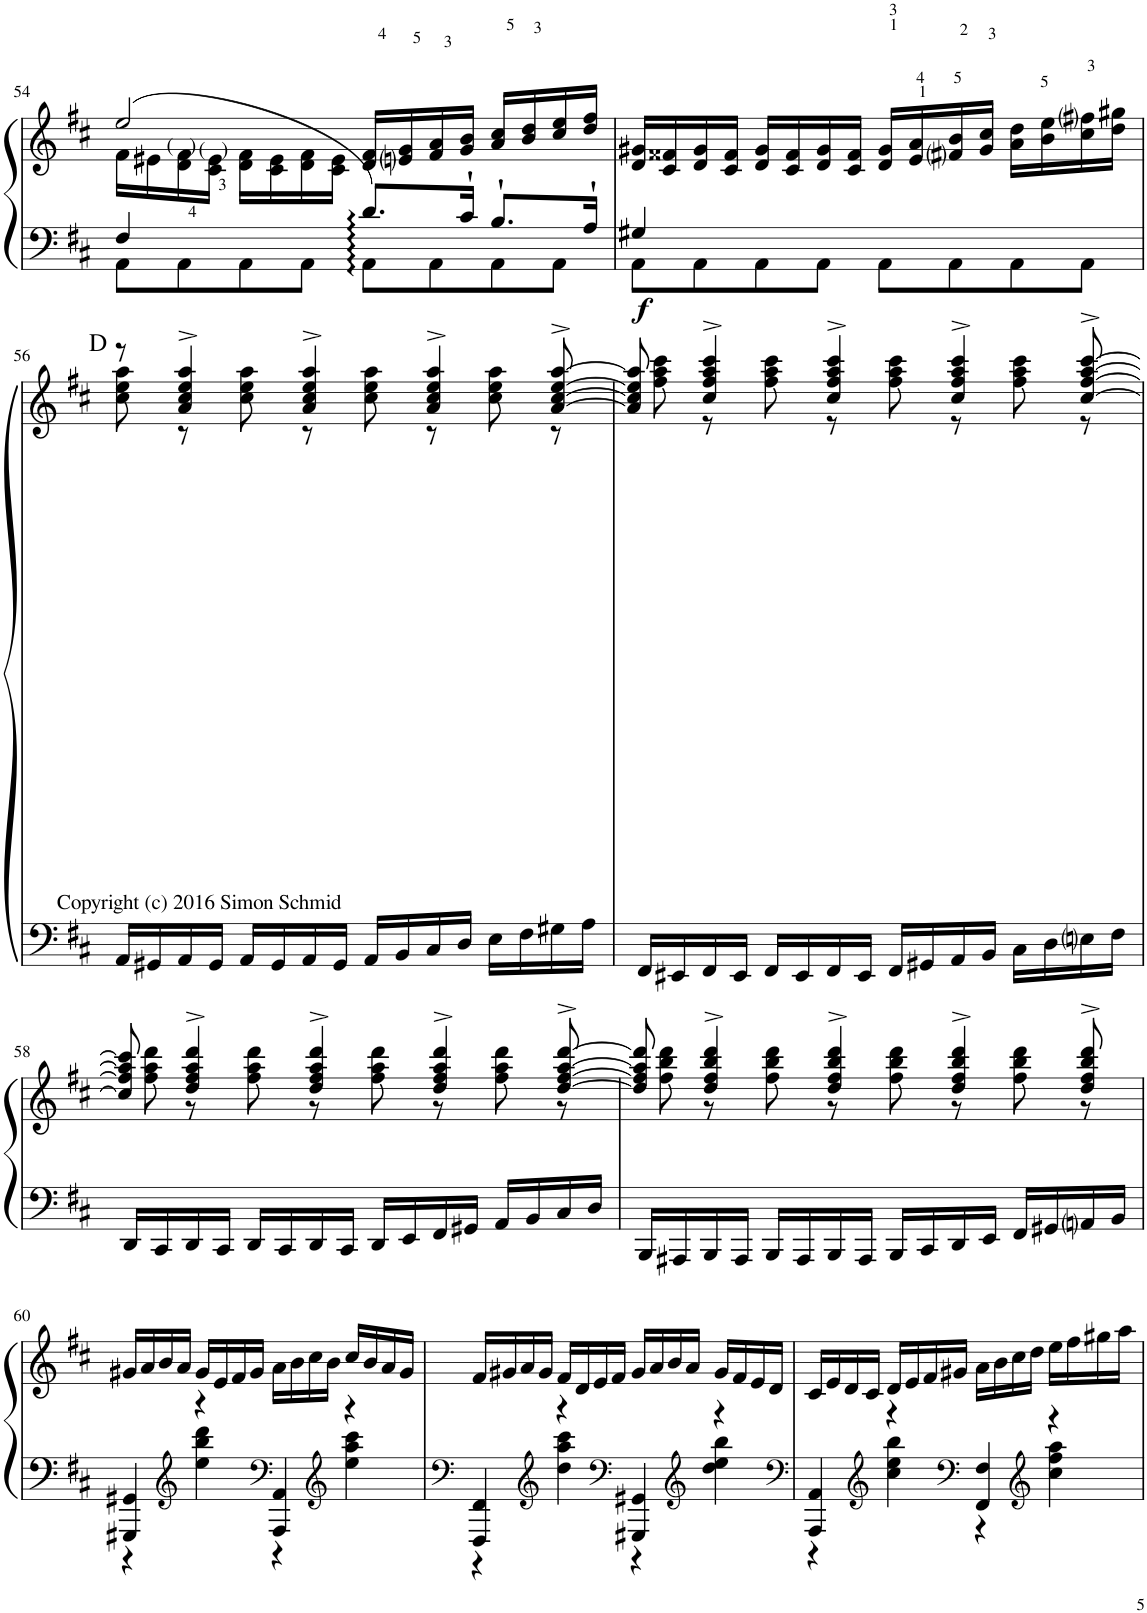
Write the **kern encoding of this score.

**kern	**kern	**dynam
*part1	*part1	*part1
*staff2	*staff1	*staff1/2
*I"Klavier	*	*
!!LO:PB:g=z
*clefF4	*clefG2	*
*k[f#c#]	*k[f#c#]	*
*M4/4	*M4/4	*
*met(c)	*met(c)	*
=54	=54	=54
*^	*^	*
4F#/	8AA\L	(2ee/	16f#\LL	.
.	.	.	16e#X\	.
!	!	!	!LO:TX:a:t=(   )	!
.	8AA\	.	16d\ 16f#\	.
!	!	!	!LO:TX:a:t=(   )	!
.	.	.	16c#\ 16e#\JJ	.
4ryy	8AA\	.	16d\ 16f#\LL	.
.	.	.	16c#\ 16e#\	.
.	8AA\J	.	16d\ 16f#\	.
.	.	.	16c#\ 16e#\JJ	.
8.d/L)	8AA\L	2ryy	16d/ 16f#/LL	.
.	.	.	16eni/ 16g/	.
.	8AA\	.	16f#/ 16a/	.
16c#`/Jk	.	.	16g/ 16b/JJ	.
8.B`/L	8AA\	.	16a/ 16cc#/LL	.
.	.	.	16b/ 16dd/	.
.	8AA\J	.	16cc#/ 16ee/	.
16A`/Jk	.	.	16dd/ 16ff#/JJ	.
=55	=55	=55	=55	=55
!	!	!	!	!LO:DY:b=2
*	*	*v	*v	*
4G#X/	8AA\L	16d/ 16g#X/LL	f
.	.	16c#/ 16f##X/	.
.	8AA\	16d/ 16g#/	.
.	.	16c#/ 16f##/JJ	.
4ryy	8AA\	16d/ 16g#/LL	.
.	.	16c#/ 16f##/	.
.	8AA\J	16d/ 16g#/	.
.	.	16c#/ 16f##/JJ	.
2ryy	8AA\L	16d/ 16g#/LL	.
.	.	16e/ 16a/	.
.	8AA\	16f#i/ 16b/	.
.	.	16g#/ 16cc#/JJ	.
.	8AA\	16a\ 16dd\LL	.
.	.	16b\ 16ee\	.
.	8AA\J	16cc#\ 16ff#i\	.
.	.	16dd\ 16gg#X\JJ	.
*v	*v	*	*
!!LO:LB:g=z
=56	=56	=56
*	*^	*
!	!LO:TX:a:t=D	!	!
16AA/LL	8r	8cc#\ 8ee\ 8aa\	.
16GG#X/	.	.	.
16AA/	4a/^ 4cc#/^ 4ee/^ 4aa/^	8r	.
16GG#/JJ	.	.	.
16AA/LL	.	8cc#\ 8ee\ 8aa\	.
16GG#/	.	.	.
16AA/	4a/^ 4cc#/^ 4ee/^ 4aa/^	8r	.
16GG#/JJ	.	.	.
16AA/LL	.	8cc#\ 8ee\ 8aa\	.
16BB/	.	.	.
16C#/	4a/^ 4cc#/^ 4ee/^ 4aa/^	8r	.
16D/JJ	.	.	.
16E\LL	.	8cc#\ 8ee\ 8aa\	.
16F#\	.	.	.
16G#X\	[8a/^ [8cc#/^ [8ee/^ [8aa/^	8r	.
16A\JJ	.	.	.
=57	=57	=57	=57
!	!LO:TX:b:t=Copyright (c) 2016 Simon Schmid	!	!
16FF#/LL	8a/] 8cc#/] 8ee/] 8aa/]	8ff#\ 8aa\ 8ccc#\	.
16EE#X/	.	.	.
16FF#/	4cc#/^ 4ff#/^ 4aa/^ 4ccc#/^	8r	.
16EE#/JJ	.	.	.
16FF#/LL	.	8ff#\ 8aa\ 8ccc#\	.
16EE#/	.	.	.
16FF#/	4cc#/^ 4ff#/^ 4aa/^ 4ccc#/^	8r	.
16EE#/JJ	.	.	.
16FF#/LL	.	8ff#\ 8aa\ 8ccc#\	.
16GG#X/	.	.	.
16AA/	4cc#/^ 4ff#/^ 4aa/^ 4ccc#/^	8r	.
16BB/JJ	.	.	.
16C#\LL	.	8ff#\ 8aa\ 8ccc#\	.
16D\	.	.	.
16Eni\	[8cc#/^ [8ff#/^ [8aa/^ [8ccc#/^	8r	.
16F#\JJ	.	.	.
!!LO:LB:g=z	!!
=58	=58	=58	=58
16DD/LL	8cc#/] 8ff#/] 8aa/] 8ccc#/]	8ff#\ 8aa\ 8ddd\	.
16CC#/	.	.	.
16DD/	4dd/^ 4ff#/^ 4aa/^ 4ddd/^	8r	.
16CC#/JJ	.	.	.
16DD/LL	.	8ff#\ 8aa\ 8ddd\	.
16CC#/	.	.	.
16DD/	4dd/^ 4ff#/^ 4aa/^ 4ddd/^	8r	.
16CC#/JJ	.	.	.
16DD/LL	.	8ff#\ 8aa\ 8ddd\	.
16EE/	.	.	.
16FF#/	4dd/^ 4ff#/^ 4aa/^ 4ddd/^	8r	.
16GG#X/JJ	.	.	.
16AA/LL	.	8ff#\ 8aa\ 8ddd\	.
16BB/	.	.	.
16C#/	[8dd/^ [8ff#/^ [8aa/^ [8ddd/^	8r	.
16D/JJ	.	.	.
=59	=59	=59	=59
16BBB/LL	8dd/] 8ff#/] 8aa/] 8ddd/]	8ff#\ 8bb\ 8ddd\	.
16AAA#X/	.	.	.
16BBB/	4dd/^ 4ff#/^ 4bb/^ 4ddd/^	8r	.
16AAA#/JJ	.	.	.
16BBB/LL	.	8ff#\ 8bb\ 8ddd\	.
16AAA#/	.	.	.
16BBB/	4dd/^ 4ff#/^ 4bb/^ 4ddd/^	8r	.
16AAA#/JJ	.	.	.
16BBB/LL	.	8ff#\ 8bb\ 8ddd\	.
16CC#/	.	.	.
16DD/	4dd/^ 4ff#/^ 4bb/^ 4ddd/^	8r	.
16EE/JJ	.	.	.
16FF#/LL	.	8ff#\ 8bb\ 8ddd\	.
16GG#X/	.	.	.
16AAni/	8dd/^ 8ff#/^ 8bb/^ 8ddd/^	8r	.
16BB/JJ	.	.	.
*	*v	*v	*
!!LO:LB:g=z
=60	=60	=60
*^	*	*
4GGG#X/ 4GG#X/	4r	16g#X/LL	.
.	.	16a/	.
.	.	16b/	.
.	.	16a/JJ	.
*clefG2	*	*	*
4r	4ee\ 4bb\ 4ddd\	16g#/LL	.
.	.	16e/	.
.	.	16f#/	.
.	.	16g#/JJ	.
*clefF4	*	*	*
4AAA/ 4AA/	4r	16a\LL	.
.	.	16b\	.
.	.	16cc#\	.
.	.	16b\JJ	.
*clefG2	*	*	*
4r	4ee\ 4aa\ 4ccc#\	16cc#/LL	.
.	.	16b/	.
.	.	16a/	.
.	.	16g#/JJ	.
=61	=61	=61	=61
*clefF4	*	*	*
4FFF#/ 4FF#/	4r	16f#/LL	.
.	.	16g#X/	.
.	.	16a/	.
.	.	16g#/JJ	.
*clefG2	*	*	*
4r	4dd\ 4aa\ 4ccc#\	16f#/LL	.
.	.	16d/	.
.	.	16e/	.
.	.	16f#/JJ	.
*clefF4	*	*	*
4GGG#X/ 4GG#X/	4r	16g#/LL	.
.	.	16a/	.
.	.	16b/	.
.	.	16a/JJ	.
*clefG2	*	*	*
4r	4dd\ 4ee\ 4bb\	16g#/LL	.
.	.	16f#/	.
.	.	16e/	.
.	.	16d/JJ	.
=62	=62	=62	=62
*clefF4	*	*	*
4AAA/ 4AA/	4r	16c#/LL	.
.	.	16e/	.
.	.	16d/	.
.	.	16c#/JJ	.
*clefG2	*	*	*
4r	4cc#\ 4ee\ 4bb\	16d/LL	.
.	.	16e/	.
.	.	16f#/	.
.	.	16g#X/JJ	.
*clefF4	*	*	*
4FF#/ 4F#/	4r	16a\LL	.
.	.	16b\	.
.	.	16cc#\	.
.	.	16dd\JJ	.
*clefG2	*	*	*
4r	4cc#\ 4ff#\ 4aa\	16ee\LL	.
.	.	16ff#\	.
.	.	16gg#X\	.
.	.	16aa\JJ	.
*v	*v	*	*
=	=	=
*-	*-	*-
